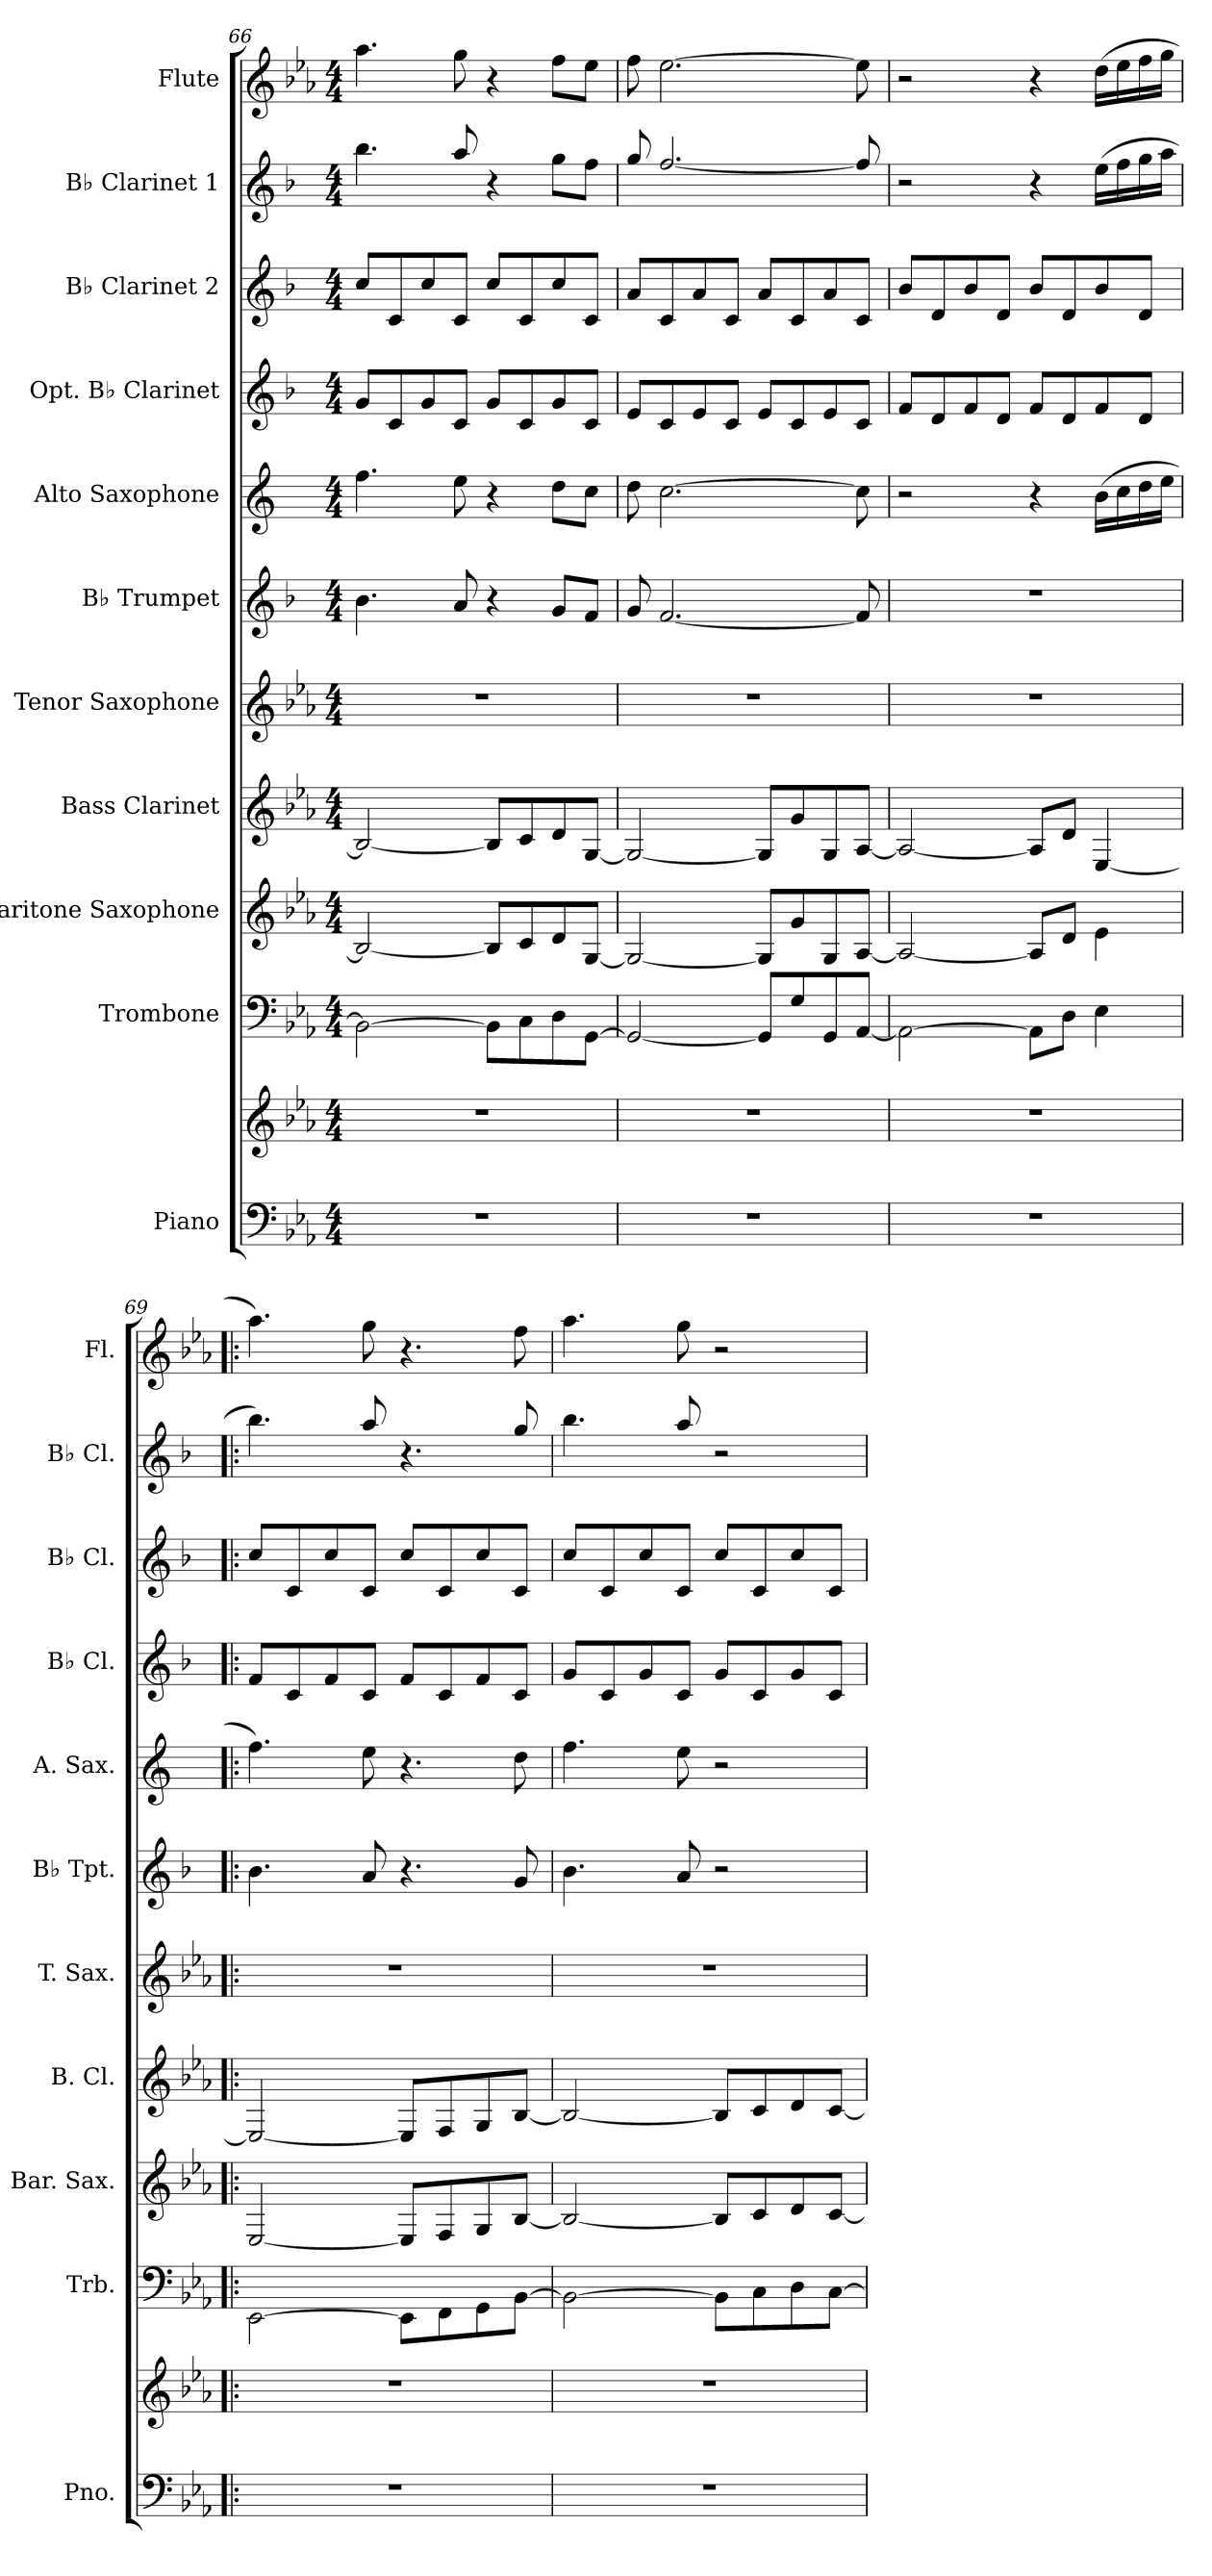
**kern	**kern	**kern	**kern	**kern	**kern	**kern	**kern	**kern	**kern	**kern	**kern
*part11	*part11	*part10	*part9	*part8	*part7	*part6	*part5	*part4	*part3	*part2	*part1
*staff12	*staff11	*staff10	*staff9	*staff8	*staff7	*staff6	*staff5	*staff4	*staff3	*staff2	*staff1
*I"Piano	*	*I"Trombone	*I"Baritone Saxophone	*I"Bass Clarinet	*I"Tenor Saxophone	*I"B♭ Trumpet	*I"Alto Saxophone	*I"Opt. B♭ Clarinet	*I"B♭ Clarinet 2	*I"B♭ Clarinet 1	*I"Flute
*I'Pno.	*	*I'Trb.	*I'Bar. Sax.	*I'B. Cl.	*I'T. Sax.	*I'B♭ Tpt.	*I'A. Sax.	*I'B♭ Cl.	*I'B♭ Cl.	*I'B♭ Cl.	*I'Fl.
!!LO:PB:g=z
*clefF4	*clefG2	*clefF4	*clefG2	*clefG2	*clefG2	*clefG2	*clefG2	*clefG2	*clefG2	*clefG2	*clefG2
*	*	*	*ITrd12c21	*ITrd8c14	*ITrd8c14	*ITrd1c2	*ITrd5c9	*ITrd1c2	*ITrd1c2	*ITrd1c2	*
*k[b-e-a-]	*k[b-e-a-]	*k[b-e-a-]	*k[b-e-a-]	*k[b-e-a-]	*k[b-e-a-]	*k[b-e-a-]	*k[b-e-a-]	*k[b-e-a-]	*k[b-e-a-]	*k[b-e-a-]	*k[b-e-a-]
*E-:	*E-:	*E-:	*	*	*	*	*	*	*	*	*E-:
*M4/4	*M4/4	*M4/4	*M4/4	*M4/4	*M4/4	*M4/4	*M4/4	*M4/4	*M4/4	*M4/4	*M4/4
=66	=66	=66	=66	=66	=66	=66	=66	=66	=66	=66	=66
1r	1r	2BB-\_	2BB-/_	2BB-/_	1r	4.a-\	4.a-\	8f/L	8b-/L	4.aa-\	4.aa-\
.	.	.	.	.	.	.	.	8B-/	8B-/	.	.
.	.	.	.	.	.	.	.	8f/	8b-/	.	.
.	.	.	.	.	.	8g/	8g\	8B-/J	8B-/J	8gg/	8gg\
.	.	8BB-\L]	8BB-/L]	8BB-/L]	.	4r	4r	8f/L	8b-/L	4r	4r
.	.	8C\	8C/	8C/	.	.	.	8B-/	8B-/	.	.
.	.	8D\	8D/	8D/	.	8f/L	8f\L	8f/	8b-/	8ff\L	8ff\L
.	.	[8GG\J	[8GG/J	[8GG/J	.	8e-/J	8e-\J	8B-/J	8B-/J	8ee-\J	8ee-\J
=67	=67	=67	=67	=67	=67	=67	=67	=67	=67	=67	=67
1r	1r	2GG/_	2GG/_	2GG/_	1r	8f/	8f\	8d/L	8g/L	8ff/	8ff\
.	.	.	.	.	.	[2.e-/	[2.e-\	8B-/	8B-/	[2.ee-/	[2.ee-\
.	.	.	.	.	.	.	.	8d/	8g/	.	.
.	.	.	.	.	.	.	.	8B-/J	8B-/J	.	.
.	.	8GG/L]	8GG/L]	8GG/L]	.	.	.	8d/L	8g/L	.	.
.	.	8G/	8G/	8G/	.	.	.	8B-/	8B-/	.	.
.	.	8GG/	8GG/	8GG/	.	.	.	8d/	8g/	.	.
.	.	[8AA-/J	[8AA-/J	[8AA-/J	.	8e-/]	8e-\]	8B-/J	8B-/J	8ee-/]	8ee-\]
=68	=68	=68	=68	=68	=68	=68	=68	=68	=68	=68	=68
1r	1r	2AA-\_	2AA-/_	2AA-/_	1r	1r	2r	8e-/L	8a-/L	2r	2r
.	.	.	.	.	.	.	.	8c/	8c/	.	.
.	.	.	.	.	.	.	.	8e-/	8a-/	.	.
.	.	.	.	.	.	.	.	8c/J	8c/J	.	.
.	.	8AA-\L]	8AA-/L]	8AA-/L]	.	.	4r	8e-/L	8a-/L	4r	4r
.	.	8D\J	8D/J	8D/J	.	.	.	8c/	8c/	.	.
.	.	4E-\	4E-\	[4EE-/	.	.	(16d\LL	8e-/	8a-/	(16dd\LL	(16dd\LL
.	.	.	.	.	.	.	16e-\	.	.	16ee-\	16ee-\
.	.	.	.	.	.	.	16f\	8c/J	8c/J	16ff\	16ff\
.	.	.	.	.	.	.	16g\JJ	.	.	16gg\JJ	16gg\JJ
!!LO:PB:g=z
=69!|:	=69!|:	=69!|:	=69!|:	=69!|:	=69!|:	=69!|:	=69!|:	=69!|:	=69!|:	=69!|:	=69!|:
1r	1r	[2EE-\	[2EE-/	2EE-/_	1r	4.a-\	4.a-\)	8e-/L	8b-/L	4.aa-\)	4.aa-\)
.	.	.	.	.	.	.	.	8B-/	8B-/	.	.
.	.	.	.	.	.	.	.	8e-/	8b-/	.	.
.	.	.	.	.	.	8g/	8g\	8B-/J	8B-/J	8gg/	8gg\
.	.	8EE-\L]	8EE-/L]	8EE-/L]	.	4.r	4.r	8e-/L	8b-/L	4.r	4.r
.	.	8FF\	8FF/	8FF/	.	.	.	8B-/	8B-/	.	.
.	.	8GG\	8GG/	8GG/	.	.	.	8e-/	8b-/	.	.
.	.	[8BB-\J	[8BB-/J	[8BB-/J	.	8f/	8f\	8B-/J	8B-/J	8ff/	8ff\
!!LO:PB:g=z
=70	=70	=70	=70	=70	=70	=70	=70	=70	=70	=70	=70
1r	1r	2BB-\_	2BB-/_	2BB-/_	1r	4.a-\	4.a-\	8f/L	8b-/L	4.aa-\	4.aa-\
.	.	.	.	.	.	.	.	8B-/	8B-/	.	.
.	.	.	.	.	.	.	.	8f/	8b-/	.	.
.	.	.	.	.	.	8g/	8g\	8B-/J	8B-/J	8gg/	8gg\
.	.	8BB-\L]	8BB-/L]	8BB-/L]	.	2r	2r	8f/L	8b-/L	2r	2r
.	.	8C\	8C/	8C/	.	.	.	8B-/	8B-/	.	.
.	.	8D\	8D/	8D/	.	.	.	8f/	8b-/	.	.
.	.	[8C\J	[8C/J	[8C/J	.	.	.	8B-/J	8B-/J	.	.
=	=	=	=	=	=	=	=	=	=	=	=
*-	*-	*-	*-	*-	*-	*-	*-	*-	*-	*-	*-
